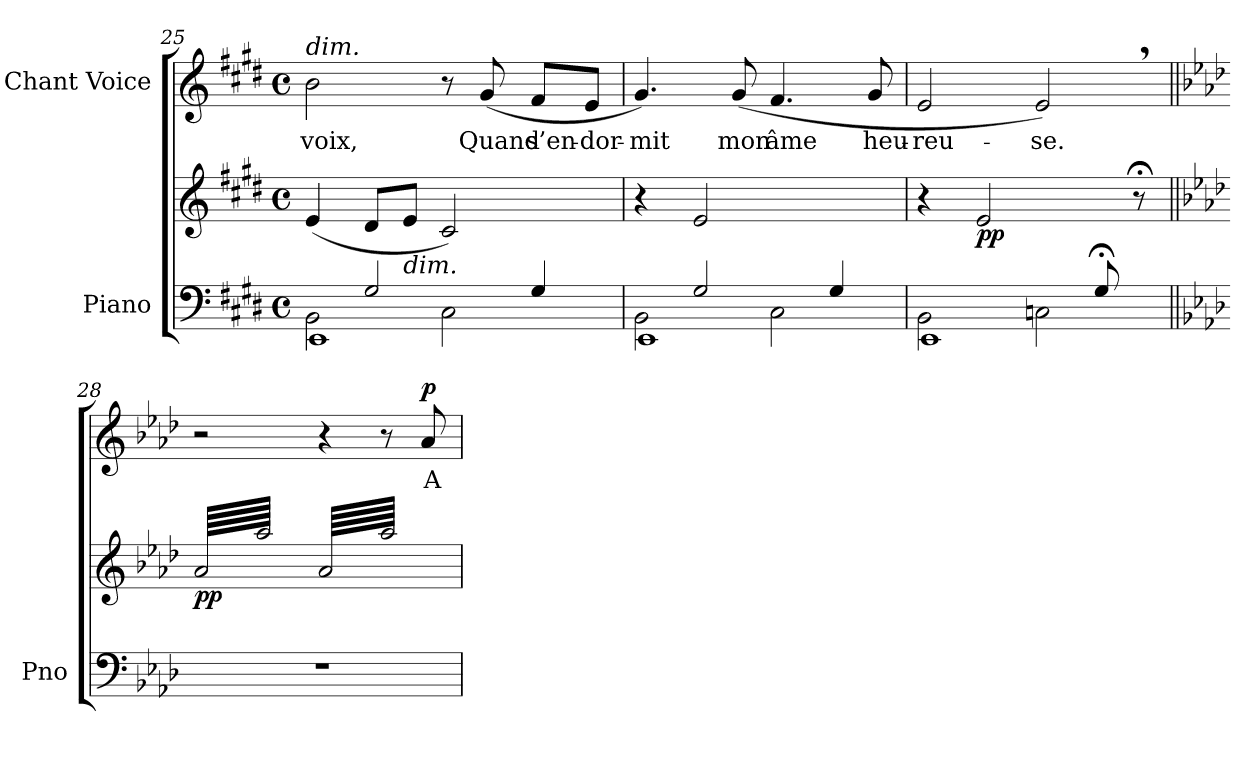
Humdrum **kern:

**kern	**kern	**dynam	**kern	**text	**dynam
*part2	*part2	*part2	*part1	*part1	*part1
*staff3	*staff2	*staff2/3	*staff1	*staff1	*staff1
*I"Piano	*	*	*I"Chant Voice	*	*
*I'Pno	*	*	*	*	*
!!LO:LB:g=z
*clefF4	*clefG2	*	*clefG2	*	*
*k[f#c#g#d#]	*k[f#c#g#d#]	*	*k[f#c#g#d#]	*	*
*M4/4	*M4/4	*	*M4/4	*	*
*met(c)	*met(c)	*	*met(c)	*	*
=25	=25	=25	=25	=25	=25
*^	*	*	*	*	*
*	*^	*	*	*	*	*
!	!	!	!	!	!LO:TX:a:i:t=dim.	!	!
!	!	!	!	!	!	!LO:LY:b	!
4ryy	2BB\	1EE	(<4e/	.	2b\	voix,	.
2G#/	.	.	8d#/L	.	.	.	.
!	!	!	!LO:TX:b:i:t=dim.	!	!	!	!
.	.	.	8e/J	.	.	.	.
.	2C#\	.	2c#/)	.	8r	.	.
!	!	!	!	!	!	!LO:LY:b	!
.	.	.	.	.	(>8g#/	Quand	.
!	!	!	!	!	!	!LO:LY:b	!
4G#/	.	.	.	.	8f#/L	s’en-	.
!	!	!	!	!	!	!LO:LY:b	!
.	.	.	.	.	8e/J	-dor-	.
=26	=26	=26	=26	=26	=26	=26	=26
*	*	*^	*	*	*	*	*
!	!	!	!	!	!	!	!LO:LY:b	!
2.ryy	4ryy	2BB\	1EE	4r	.	4.g#/)	-mit	.
.	2G#/	.	.	(>2e/	.	.	.	.
!	!	!	!	!	!	!	!LO:LY:b	!
.	.	.	.	.	.	(>8g#/	mon	.
!	!	!	!	!	!	!	!LO:LY:b	!
.	.	2C#\	.	.	.	4.f#/	âme	.
4G#/)	4ryy	.	.	4ryy	.	.	.	.
!	!	!	!	!	!	!	!LO:LY:b	!
.	.	.	.	.	.	8g#/	heu-	.
*	*	*v	*v	*	*	*	*	*
=27	=27	=27	=27	=27	=27	=27	=27
!	!	!	!	!	!	!LO:LY:b	!
2.ryy	2BB\	1EE	4r	.	2e/	-reu-	.
!	!	!	!	!LO:DY:b	!	!	!
.	.	.	(>2e/	pp	.	.	.
!	!	!	!	!	!	!LO:LY:b	!
.	2Cn\	.	.	.	2e,/)	-se.	.
8G#;</)	.	.	8ryy	.	.	.	.
8ryy	.	.	8r;<	.	.	.	.
*v	*v	*v	*	*	*	*	*
!!LO:PB:g=z
=28||	=28||	=28||	=28||	=28||	=28||
*k[b-e-a-d-]	*k[b-e-a-d-]	*	*k[b-e-a-d-]	*	*
!	!	!LO:DY:b	!	!	!
*	*tremolo	*	*	*	*
1r	64a-/LLLL	pp	2r	.	.
.	64aa-/	.	.	.	.
.	64a-/	.	.	.	.
.	64aa-/	.	.	.	.
.	64a-/	.	.	.	.
.	64aa-/	.	.	.	.
.	64a-/	.	.	.	.
.	64aa-/	.	.	.	.
.	64a-/	.	.	.	.
.	64aa-/	.	.	.	.
.	64a-/	.	.	.	.
.	64aa-/	.	.	.	.
.	64a-/	.	.	.	.
.	64aa-/	.	.	.	.
.	64a-/	.	.	.	.
.	64aa-/	.	.	.	.
.	64a-/	.	.	.	.
.	64aa-/	.	.	.	.
.	64a-/	.	.	.	.
.	64aa-/	.	.	.	.
.	64a-/	.	.	.	.
.	64aa-/	.	.	.	.
.	64a-/	.	.	.	.
.	64aa-/	.	.	.	.
.	64a-/	.	.	.	.
.	64aa-/	.	.	.	.
.	64a-/	.	.	.	.
.	64aa-/	.	.	.	.
.	64a-/	.	.	.	.
.	64aa-/	.	.	.	.
.	64a-/	.	.	.	.
.	64aa-/JJJJ	.	.	.	.
.	64a-/LLLL	.	4r	.	.
.	64aa-/	.	.	.	.
.	64a-/	.	.	.	.
.	64aa-/	.	.	.	.
.	64a-/	.	.	.	.
.	64aa-/	.	.	.	.
.	64a-/	.	.	.	.
.	64aa-/	.	.	.	.
.	64a-/	.	.	.	.
.	64aa-/	.	.	.	.
.	64a-/	.	.	.	.
.	64aa-/	.	.	.	.
.	64a-/	.	.	.	.
.	64aa-/	.	.	.	.
.	64a-/	.	.	.	.
.	64aa-/	.	.	.	.
.	64a-/	.	8r	.	.
.	64aa-/	.	.	.	.
.	64a-/	.	.	.	.
.	64aa-/	.	.	.	.
.	64a-/	.	.	.	.
.	64aa-/	.	.	.	.
.	64a-/	.	.	.	.
.	64aa-/	.	.	.	.
!	!	!	!	!LO:LY:b	!LO:DY:a
.	64a-/	.	8a-/	A-	p
.	64aa-/	.	.	.	.
.	64a-/	.	.	.	.
.	64aa-/	.	.	.	.
.	64a-/	.	.	.	.
.	64aa-/	.	.	.	.
.	64a-/	.	.	.	.
.	64aa-/JJJJ	.	.	.	.
*	*Xtremolo	*	*	*	*
.	.	.	.	.	.
.	.	.	.	.	.
.	.	.	.	.	.
.	.	.	.	.	.
.	.	.	.	.	.
.	.	.	.	.	.
.	.	.	.	.	.
.	.	.	.	.	.
.	.	.	.	.	.
.	.	.	.	.	.
.	.	.	.	.	.
.	.	.	.	.	.
.	.	.	.	.	.
.	.	.	.	.	.
.	.	.	.	.	.
.	.	.	.	.	.
=	=	=	=	=	=
*-	*-	*-	*-	*-	*-
